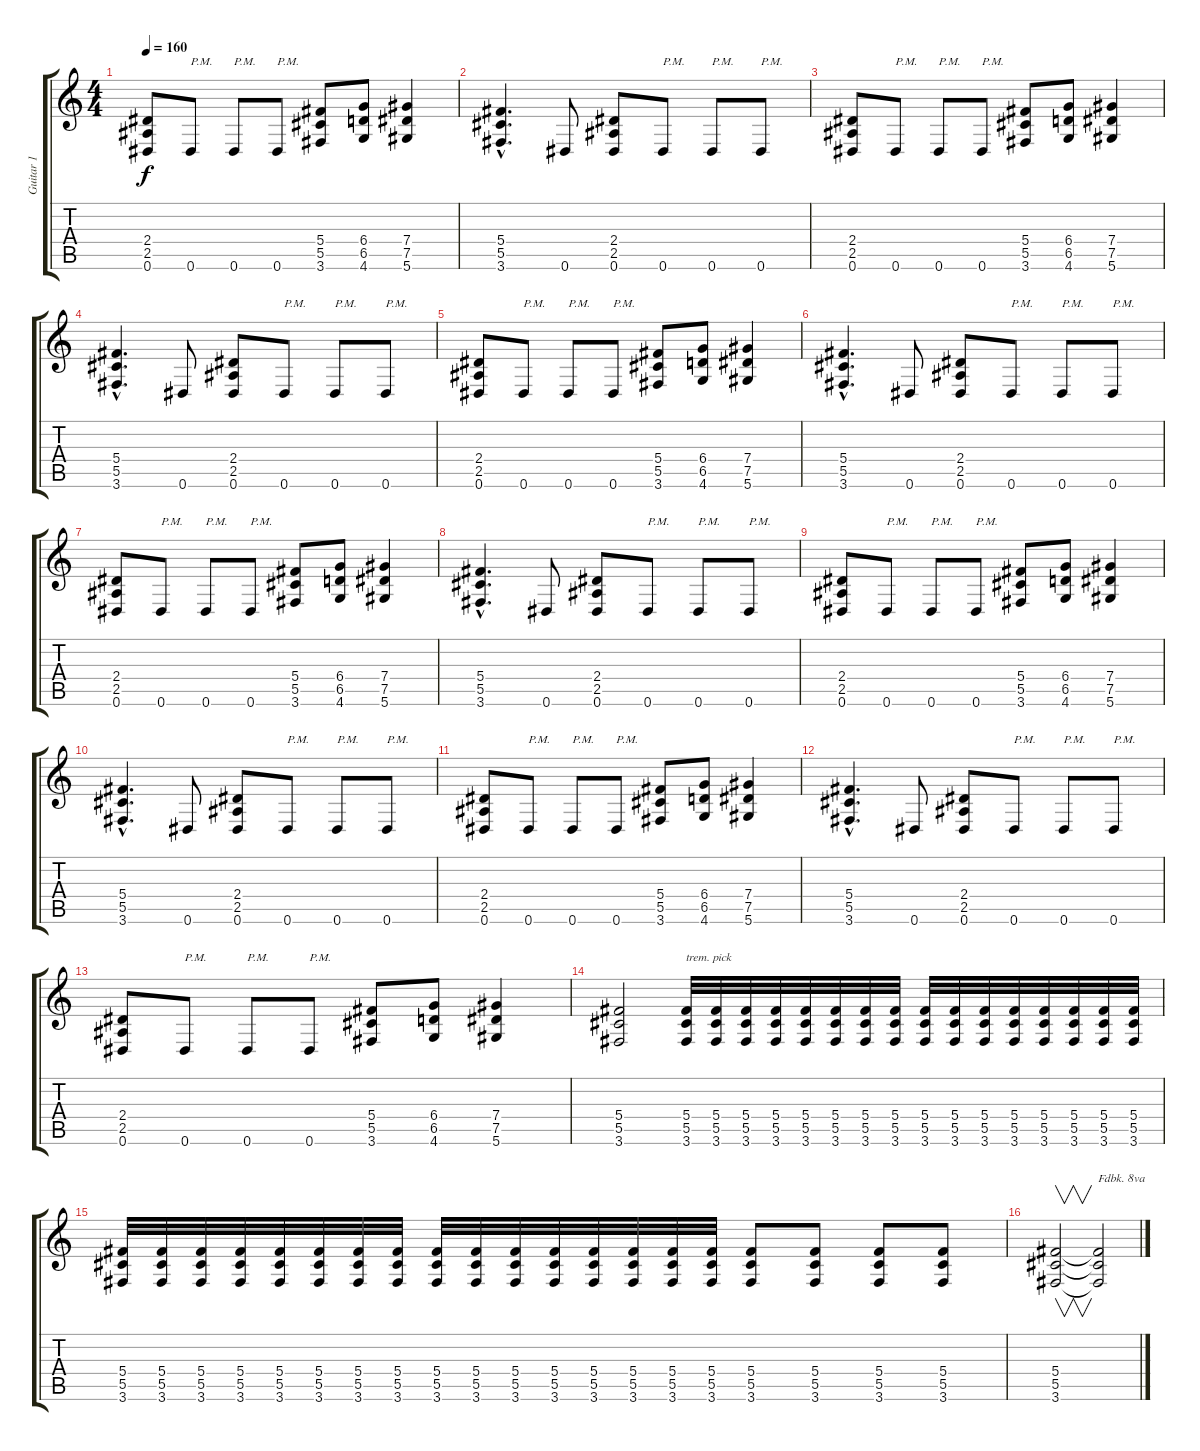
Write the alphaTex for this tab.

\track ("Guitar 1" "Guitar 1") {instrument distortionguitar}
\staff {score tabs}
\tuning (Eb4 Bb3 Gb3 Db3 Ab2 Eb2) {hide}
\ts (4 4)
\tempo 160
\clef g2
\ks c
(2.4 2.5 0.6).8{dy f} 0.6.8{txt "P.M."} 0.6.8{txt "P.M."} 0.6.8{txt "P.M."} (5.4 5.5 3.6).8 (6.4 6.5 4.6).8 (7.4 7.5 5.6).4 |
(5.4{hac} 5.5{hac} 3.6{hac}).4{d} 0.6.8 (2.4 2.5 0.6).8 0.6.8{txt "P.M."} 0.6.8{txt "P.M."} 0.6.8{txt "P.M."} |
(2.4 2.5 0.6).8 0.6.8{txt "P.M."} 0.6.8{txt "P.M."} 0.6.8{txt "P.M."} (5.4 5.5 3.6).8 (6.4 6.5 4.6).8 (7.4 7.5 5.6).4 |
(5.4{hac} 5.5{hac} 3.6{hac}).4{d} 0.6.8 (2.4 2.5 0.6).8 0.6.8{txt "P.M."} 0.6.8{txt "P.M."} 0.6.8{txt "P.M."} |
(2.4 2.5 0.6).8 0.6.8{txt "P.M."} 0.6.8{txt "P.M."} 0.6.8{txt "P.M."} (5.4 5.5 3.6).8 (6.4 6.5 4.6).8 (7.4 7.5 5.6).4 |
(5.4{hac} 5.5{hac} 3.6{hac}).4{d} 0.6.8 (2.4 2.5 0.6).8 0.6.8{txt "P.M."} 0.6.8{txt "P.M."} 0.6.8{txt "P.M."} |
(2.4 2.5 0.6).8 0.6.8{txt "P.M."} 0.6.8{txt "P.M."} 0.6.8{txt "P.M."} (5.4 5.5 3.6).8 (6.4 6.5 4.6).8 (7.4 7.5 5.6).4 |
(5.4{hac} 5.5{hac} 3.6{hac}).4{d} 0.6.8 (2.4 2.5 0.6).8 0.6.8{txt "P.M."} 0.6.8{txt "P.M."} 0.6.8{txt "P.M."} |
(2.4 2.5 0.6).8 0.6.8{txt "P.M."} 0.6.8{txt "P.M."} 0.6.8{txt "P.M."} (5.4 5.5 3.6).8 (6.4 6.5 4.6).8 (7.4 7.5 5.6).4 |
(5.4{hac} 5.5{hac} 3.6{hac}).4{d} 0.6.8 (2.4 2.5 0.6).8 0.6.8{txt "P.M."} 0.6.8{txt "P.M."} 0.6.8{txt "P.M."} |
(2.4 2.5 0.6).8 0.6.8{txt "P.M."} 0.6.8{txt "P.M."} 0.6.8{txt "P.M."} (5.4 5.5 3.6).8 (6.4 6.5 4.6).8 (7.4 7.5 5.6).4 |
(5.4{hac} 5.5{hac} 3.6{hac}).4{d} 0.6.8 (2.4 2.5 0.6).8 0.6.8{txt "P.M."} 0.6.8{txt "P.M."} 0.6.8{txt "P.M."} |
(2.4 2.5 0.6).8 0.6.8{txt "P.M."} 0.6.8{txt "P.M."} 0.6.8{txt "P.M."} (5.4 5.5 3.6).8 (6.4 6.5 4.6).8 (7.4 7.5 5.6).4 |
(5.4 5.5 3.6).2 (5.4 5.5 3.6).32{txt "trem. pick"} (5.4 5.5 3.6).32 (5.4 5.5 3.6).32 (5.4 5.5 3.6).32 (5.4 5.5 3.6).32 (5.4 5.5 3.6).32 (5.4 5.5 3.6).32 (5.4 5.5 3.6).32 (5.4 5.5 3.6).32 (5.4 5.5 3.6).32 (5.4 5.5 3.6).32 (5.4 5.5 3.6).32 (5.4 5.5 3.6).32 (5.4 5.5 3.6).32 (5.4 5.5 3.6).32 (5.4 5.5 3.6).32 |
(5.4 5.5 3.6).32 (5.4 5.5 3.6).32 (5.4 5.5 3.6).32 (5.4 5.5 3.6).32 (5.4 5.5 3.6).32 (5.4 5.5 3.6).32 (5.4 5.5 3.6).32 (5.4 5.5 3.6).32 (5.4 5.5 3.6).32 (5.4 5.5 3.6).32 (5.4 5.5 3.6).32 (5.4 5.5 3.6).32 (5.4 5.5 3.6).32 (5.4 5.5 3.6).32 (5.4 5.5 3.6).32 (5.4 5.5 3.6).32 (5.4 5.5 3.6).8 (5.4 5.5 3.6).8 (5.4 5.5 3.6).8 (5.4 5.5 3.6).8 |
(5.4 5.5 3.6).2{v} (5.4{t} 5.5{t} 3.6{t}).2{txt "Fdbk. 8va"}
